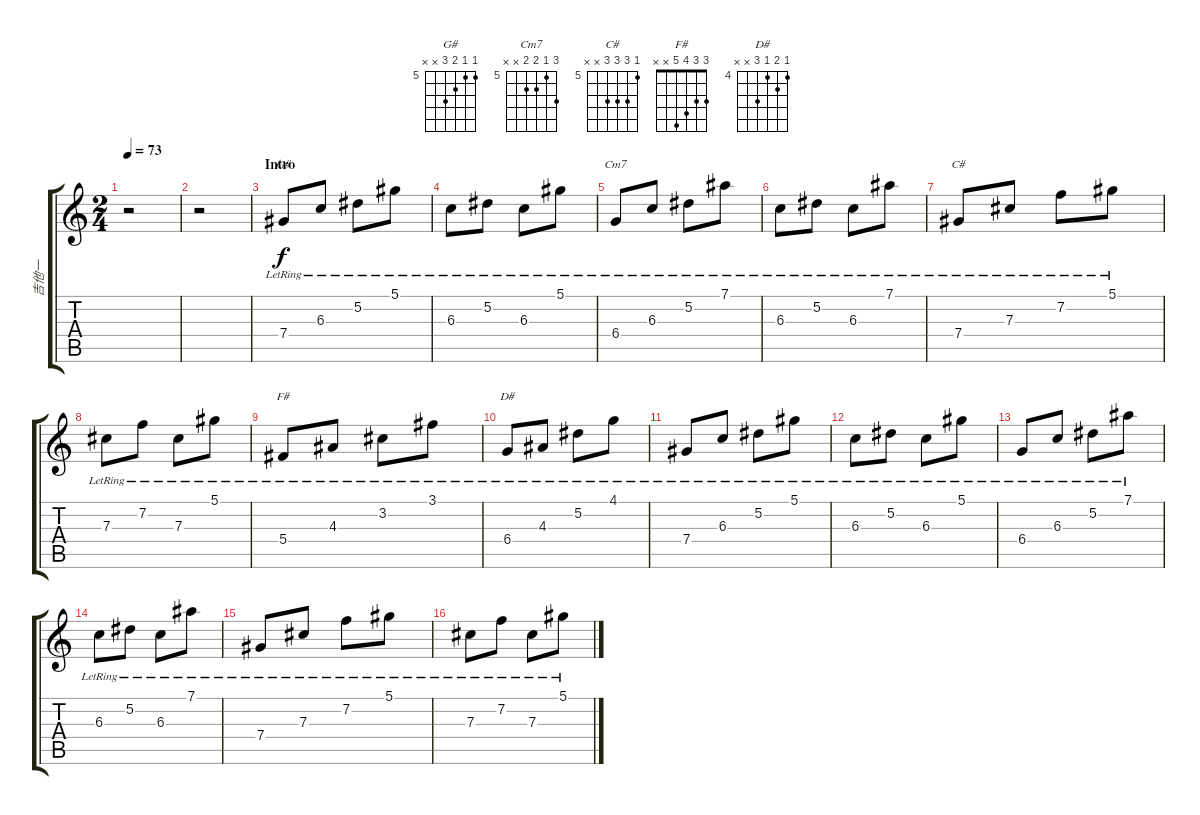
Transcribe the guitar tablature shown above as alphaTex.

\track ("吉他一" "吉他一") {instrument electricguitarclean}
\staff {score tabs}
\tuning (Eb4 Bb3 Gb3 Db3 Ab2 Eb2) {hide}
\chord ("G#" 5 5 6 7 x x) {firstfret 5}
\chord ("Cm7" 7 5 6 6 x x) {firstfret 5}
\chord ("C#" 5 7 7 7 x x) {firstfret 5}
\chord ("F#" 3 3 4 5 x x)
\chord ("D#" 4 5 4 6 x x) {firstfret 4}
\ts (2 4)
\tempo 73
\clef g2
\ks c
r.2{dy f instrument electricguitarclean} |
r.2 |
\section ("" "Intro")
7.4{lr}.8{ch "G#"} 6.3{lr}.8 5.2{lr}.8 5.1{lr}.8 |
6.3{lr}.8 5.2{lr}.8 6.3{lr}.8 5.1{lr}.8 |
6.4{lr}.8{ch "Cm7"} 6.3{lr}.8 5.2{lr}.8 7.1{lr}.8 |
6.3{lr}.8 5.2{lr}.8 6.3{lr}.8 7.1{lr}.8 |
7.4{lr}.8{ch "C#"} 7.3{lr}.8 7.2{lr}.8 5.1{lr}.8 |
7.3{lr}.8 7.2{lr}.8 7.3{lr}.8 5.1{lr}.8 |
5.4{lr}.8{ch "F#"} 4.3{lr}.8 3.2{lr}.8 3.1{lr}.8 |
6.4{lr}.8{ch "D#"} 4.3{lr}.8 5.2{lr}.8 4.1{lr}.8 |
7.4{lr}.8 6.3{lr}.8 5.2{lr}.8 5.1{lr}.8 |
6.3{lr}.8 5.2{lr}.8 6.3{lr}.8 5.1{lr}.8 |
6.4{lr}.8 6.3{lr}.8 5.2{lr}.8 7.1{lr}.8 |
6.3{lr}.8 5.2{lr}.8 6.3{lr}.8 7.1{lr}.8 |
7.4{lr}.8 7.3{lr}.8 7.2{lr}.8 5.1{lr}.8 |
7.3{lr}.8 7.2{lr}.8 7.3{lr}.8 5.1{lr}.8
